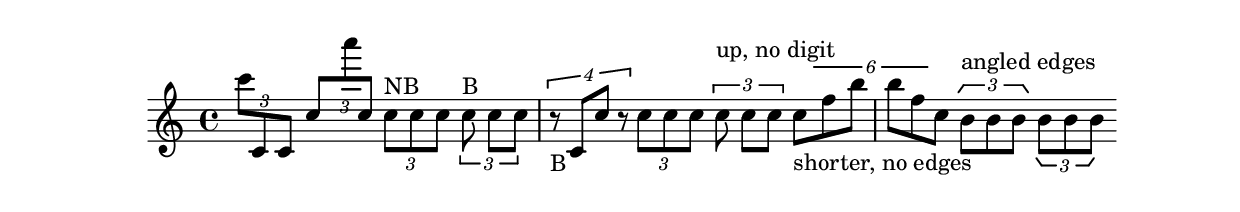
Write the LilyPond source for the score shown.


\header {
texidoc = "Tuplet bracket formatting supports numerous options,
for instance, bracketed (B) and non-bracketed (NB).
"
}
 

\version "2.4.0"


\score { 
    \context Voice \relative c'' {

 	\times 2/3 { c'8 c,, c }
 	\times 2/3 { c'8 c'' c,, }

	
 	\times 2/3 {  c8[^"NB" c c]  }
	
 	\times 2/3 { c8^"B"  c[ c]  }
 	\times 2/4 { r8_"B"  c,[ c'] r8 }
	
 	\override TupletBracket  #'bracket-visibility = #'if-no-beam  
 	\times 2/3 {  c8[ c c]  }
	
	\override TupletBracket  #'direction = #1
 	\override TupletBracket  #'number-visibility = ##f
 	\times 2/3 { c8^""^""^"up, no digit"  c[ c]  }
 	\revert TupletBracket #'number-visibility

	\override TupletBracket  #'bracket-visibility = ##t
	\override TupletBracket  #'edge-height = #'(0.0 . 0.0)
	\override TupletBracket  #'shorten-pair = #'(2.0 . 2.0)
	\times 4/6 { c_"shorter, no edges" f b  b f c}	
	\revert TupletBracket #'edge-height
	\revert TupletBracket #'shorten-pair
    	\override TupletBracket  #'bracket-flare = #'(0.5 . 0.5)
	\times 2/3 { b^""^""^"angled edges" b b }
 	\revert TupletBracket #'direction
	\times 2/3 { b b b }

    }
}

